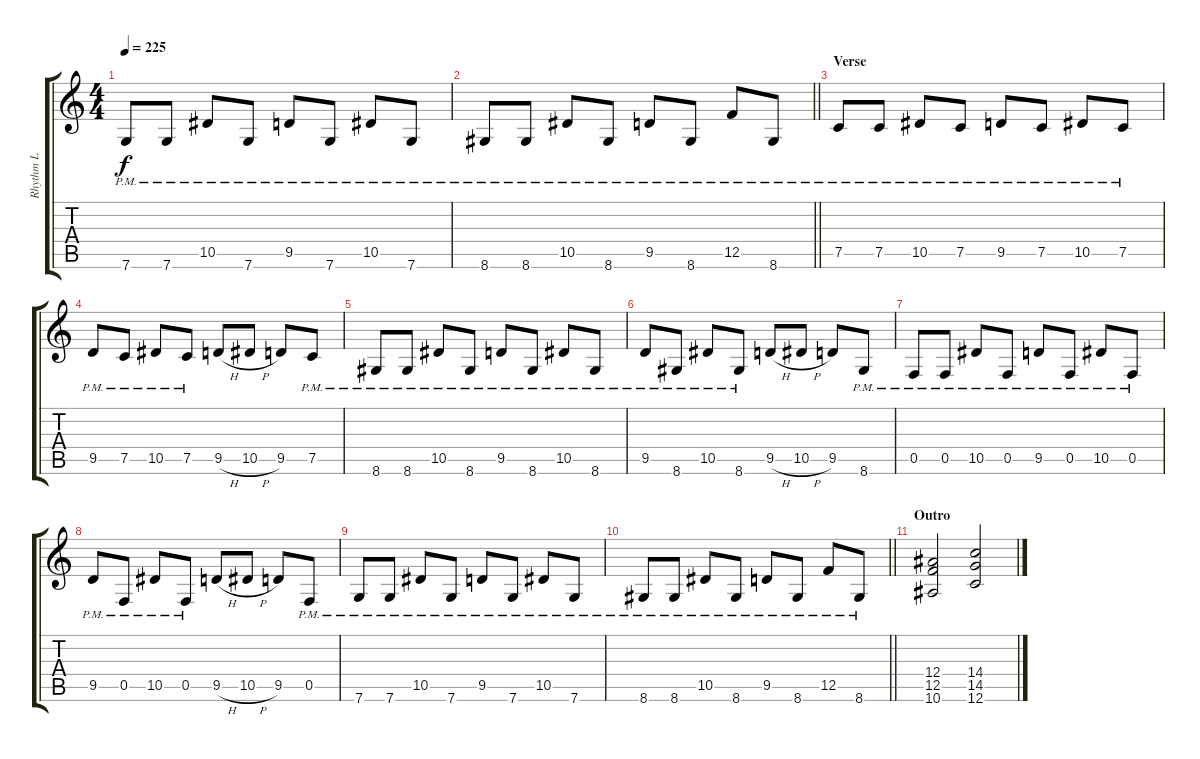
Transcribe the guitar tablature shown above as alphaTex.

\track ("Rhythm L" "Rhythm L") {instrument distortionguitar}
\staff {score tabs}
\tuning (C4 G3 Eb3 Bb2 F2 C2) {hide}
\ts (4 4)
\tempo 225
\clef g2
\ks c
7.6{pm}.8{dy f} 7.6{pm}.8 10.5{pm}.8 7.6{pm}.8 9.5{pm}.8 7.6{pm}.8 10.5{pm}.8 7.6{pm}.8 |
\barLineRight lightlight
8.6{pm}.8 8.6{pm}.8 10.5{pm}.8 8.6{pm}.8 9.5{pm}.8 8.6{pm}.8 12.5{pm}.8 8.6{pm}.8 |
\section ("" "Verse")
7.5{pm}.8 7.5{pm}.8 10.5{pm}.8 7.5{pm}.8 9.5{pm}.8 7.5{pm}.8 10.5{pm}.8 7.5{pm}.8 |
9.5{pm}.8 7.5{pm}.8 10.5{pm}.8 7.5{pm}.8 9.5{h}.8 10.5{h}.8 9.5.8 7.5{pm}.8 |
8.6{pm}.8 8.6{pm}.8 10.5{pm}.8 8.6{pm}.8 9.5{pm}.8 8.6{pm}.8 10.5{pm}.8 8.6{pm}.8 |
9.5{pm}.8 8.6{pm}.8 10.5{pm}.8 8.6{pm}.8 9.5{h}.8 10.5{h}.8 9.5.8 8.6{pm}.8 |
0.5{pm}.8 0.5{pm}.8 10.5{pm}.8 0.5{pm}.8 9.5{pm}.8 0.5{pm}.8 10.5{pm}.8 0.5{pm}.8 |
9.5{pm}.8 0.5{pm}.8 10.5{pm}.8 0.5{pm}.8 9.5{h}.8 10.5{h}.8 9.5.8 0.5{pm}.8 |
7.6{pm}.8 7.6{pm}.8 10.5{pm}.8 7.6{pm}.8 9.5{pm}.8 7.6{pm}.8 10.5{pm}.8 7.6{pm}.8 |
\barLineRight lightlight
8.6{pm}.8 8.6{pm}.8 10.5{pm}.8 8.6{pm}.8 9.5{pm}.8 8.6{pm}.8 12.5{pm}.8 8.6{pm}.8 |
\section ("" "Outro")
(12.4 12.5 10.6).2 (14.4 14.5 12.6).2
